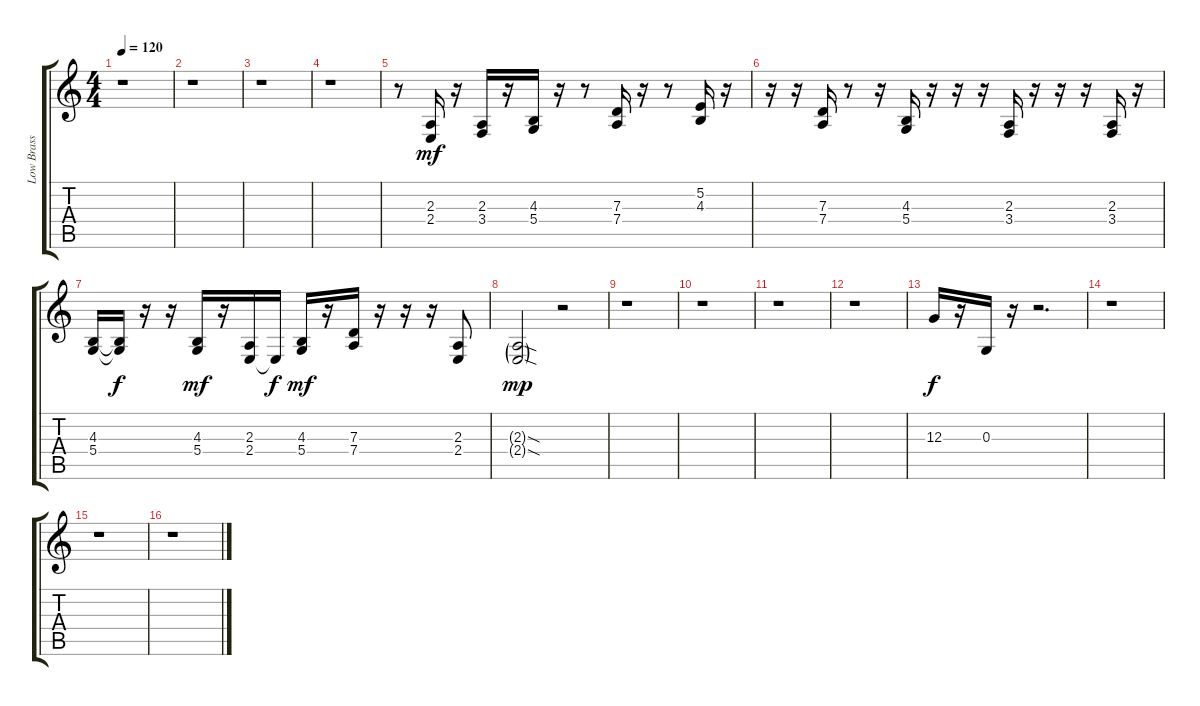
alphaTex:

\track ("Low Brass" "Low Brass") {instrument trombone}
\staff {score tabs}
\tuning (E4 B3 G3 D3 A2 E2) {hide}
\ts (4 4)
\tempo 120
\clef g2
\ks c
r.1{dy mf} |
r.1 |
r.1 |
r.1 |
r.8 (2.3 2.4).16 r.16 (2.3 3.4).16 r.16 (4.3 5.4).16 r.16 r.8 (7.3 7.4).16 r.16 r.8 (5.2 4.3).16 r.16 |
r.16 r.16 (7.3 7.4).16 r.8 r.16 (4.3 5.4).16 r.16 r.16 r.16 (2.3 3.4).16 r.16 r.16 r.16 (2.3 3.4).16 r.16 |
(4.3 5.4).16 (4.3{t} 5.4{t}).16{dy f} r.16 r.16 (4.3 5.4).16{dy mf} r.16 (2.3 2.4).16 2.4{t}.16{dy f} (4.3 5.4).16{dy mf} r.16 (7.3 7.4).16 r.16 r.16 r.16 (2.3 2.4).8 |
(2.3{sod g} 2.4{sod g}).2{dy mp} r.2 |
r.1 |
r.1 |
r.1 |
r.1 |
12.3.16{dy f} r.16 0.3.16 r.16 r.2{d} |
r.1 |
r.1 |
r.1
